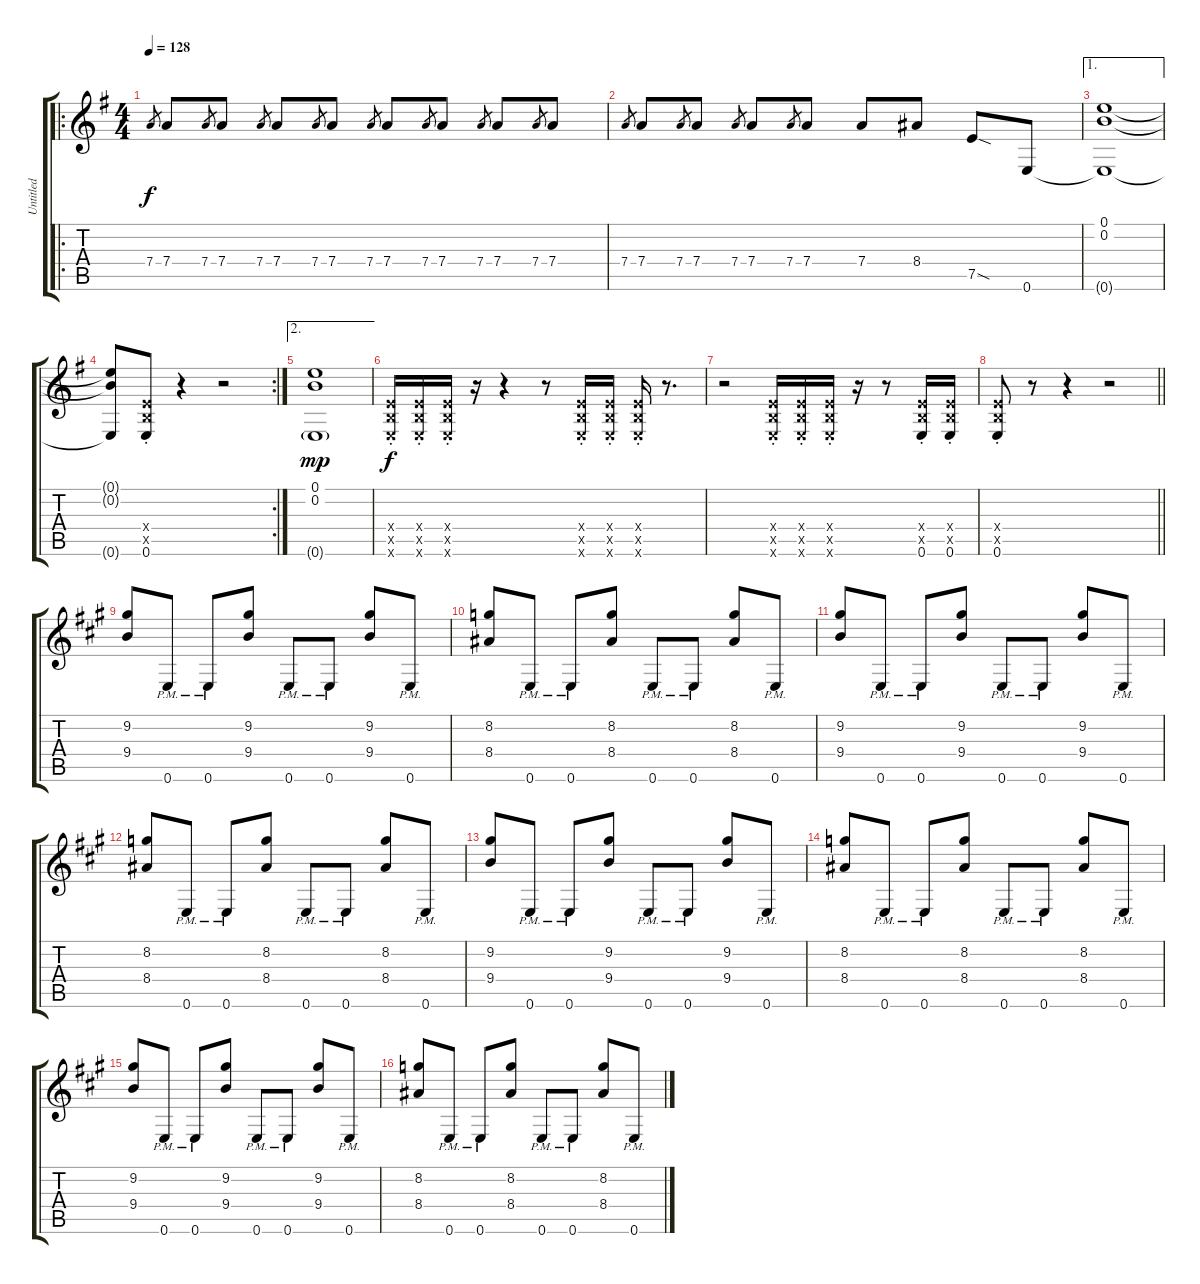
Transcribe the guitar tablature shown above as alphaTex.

\track ("Untitled" "Untitled") {instrument distortionguitar}
\staff {score tabs}
\tuning (E4 B3 G3 D3 A2 E2) {hide}
\ro
\ts (4 4)
\tempo 128
\clef g2
\ks g
7.4.8{gr dy f instrument distortionguitar} 7.4.8 7.4.8{gr} 7.4.8 7.4.8{gr} 7.4.8 7.4.8{gr} 7.4.8 7.4.8{gr} 7.4.8 7.4.8{gr} 7.4.8 7.4.8{gr} 7.4.8 7.4.8{gr} 7.4.8 |
7.4.8{gr} 7.4.8 7.4.8{gr} 7.4.8 7.4.8{gr} 7.4.8 7.4.8{gr} 7.4.8 7.4.8 8.4.8 7.5{sod}.8 0.6.8 |
\ae 1
(0.1 0.2 0.6{t}).1 |
\rc 2
(0.1{t} 0.2{t} 0.6{t}).8 (2.4{st x} 2.5{st x} 0.6{st}).8 r.4 r.2 |
\ae 2
(0.1 0.2 0.6{g}).1{dy mp} |
(2.4{st x} 2.5{st x} 0.6{st x}).16{dy f} (2.4{st x} 2.5{st x} 0.6{st x}).16 (2.4{st x} 2.5{st x} 0.6{st x}).16 r.16 r.4 r.8 (2.4{st x} 2.5{st x} 0.6{st x}).16 (2.4{st x} 2.5{st x} 0.6{st x}).16 (2.4{st x} 2.5{st x} 0.6{st x}).16 r.8{d} |
r.2 (2.4{st x} 2.5{st x} 0.6{st x}).16 (2.4{st x} 2.5{st x} 0.6{st x}).16 (2.4{st x} 2.5{st x} 0.6{st x}).16 r.16 r.8 (2.4{st x} 2.5{st x} 0.6{st}).16 (2.4{st x} 2.5{st x} 0.6{st}).16 |
\barLineRight lightlight
(2.4{st x} 2.5{st x} 0.6{st}).8 r.8 r.4 r.2 |
\ks a
(9.2 9.4).8 0.6{pm}.8 0.6{pm}.8 (9.2 9.4).8 0.6{pm}.8 0.6{pm}.8 (9.2 9.4).8 0.6{pm}.8 |
(8.2 8.4).8 0.6{pm}.8 0.6{pm}.8 (8.2 8.4).8 0.6{pm}.8 0.6{pm}.8 (8.2 8.4).8 0.6{pm}.8 |
(9.2 9.4).8 0.6{pm}.8 0.6{pm}.8 (9.2 9.4).8 0.6{pm}.8 0.6{pm}.8 (9.2 9.4).8 0.6{pm}.8 |
(8.2 8.4).8 0.6{pm}.8 0.6{pm}.8 (8.2 8.4).8 0.6{pm}.8 0.6{pm}.8 (8.2 8.4).8 0.6{pm}.8 |
(9.2 9.4).8 0.6{pm}.8 0.6{pm}.8 (9.2 9.4).8 0.6{pm}.8 0.6{pm}.8 (9.2 9.4).8 0.6{pm}.8 |
(8.2 8.4).8 0.6{pm}.8 0.6{pm}.8 (8.2 8.4).8 0.6{pm}.8 0.6{pm}.8 (8.2 8.4).8 0.6{pm}.8 |
(9.2 9.4).8 0.6{pm}.8 0.6{pm}.8 (9.2 9.4).8 0.6{pm}.8 0.6{pm}.8 (9.2 9.4).8 0.6{pm}.8 |
(8.2 8.4).8 0.6{pm}.8 0.6{pm}.8 (8.2 8.4).8 0.6{pm}.8 0.6{pm}.8 (8.2 8.4).8 0.6{pm}.8
